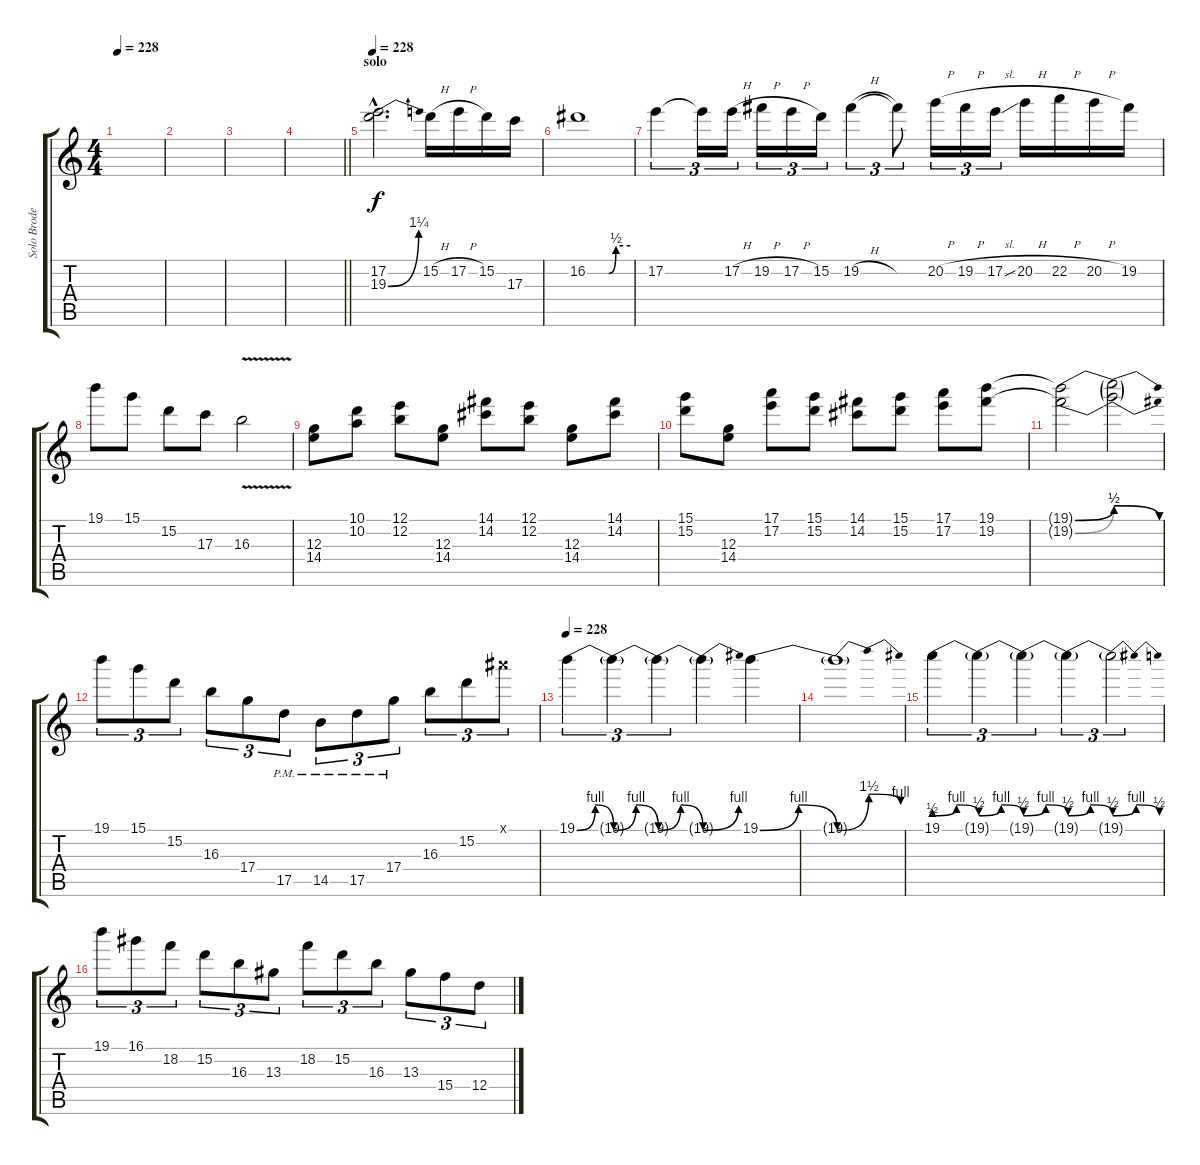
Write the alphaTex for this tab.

\track ("Solo Broderick" "Solo Brode") {instrument distortionguitar}
\staff {score tabs}
\tuning (E4 B3 G3 D3 A2 E2) {hide}
\ts (4 4)
\tempo 228
\clef g2
\ks c
|
|
|
\barLineRight lightlight
|
\section ("" "solo")
\tempo 228
(17.2{hac} 19.3{be (bend 0 0 60 5) hac}).2{d} 15.2{h}.16 17.2{h}.16 15.2.16 17.3.16 |
16.2{be (custom 0 0 30 0 40 2 60 2)}.1 |
17.2.4{tu (3 2)} 17.2{t}.16{tu (3 2)} 17.2{h}.16{tu (3 2)} 19.2{h}.16{tu (3 2)} 17.2{h}.16{tu (3 2)} 15.2.16{tu (3 2)} 19.2{h}.4{tu (3 2)} 19.2{t}.8{tu (3 2)} 20.2{h}.16{tu (3 2)} 19.2{h}.16{tu (3 2)} 17.2{sl}.16{tu (3 2)} 20.2{h}.16 22.2{h}.16 20.2{h}.16 19.2.16 |
19.1.8 15.1.8 15.2.8 17.3.8 16.3{v}.2 |
(12.3 14.4).8 (10.1 10.2).8 (12.1 12.2).8 (12.3 14.4).8 (14.1 14.2).8 (12.1 12.2).8 (12.3 14.4).8 (14.1 14.2).8 |
(15.1 15.2).8 (12.3 14.4).8 (17.1 17.2).8 (15.1 15.2).8 (14.1 14.2).8 (15.1 15.2).8 (17.1 17.2).8 (19.1 19.2).8 |
(19.1{be (bend 0 0 60 2) t} 19.2{be (bend 0 0 60 2) t}).2 (19.1{be (release 0 2 60 0) t} 19.2{be (release 0 2 60 0) t}).2 |
19.1.8{tu (3 2)} 15.1.8{tu (3 2)} 15.2.8{tu (3 2)} 16.3.8{tu (3 2)} 17.4.8{tu (3 2)} 17.5{pm}.8{tu (3 2)} 14.5{pm}.8{tu (3 2)} 17.5{pm}.8{tu (3 2)} 17.4{pm}.8{tu (3 2)} 16.3.8{tu (3 2)} 15.2.8{tu (3 2)} 18.1{x}.8{tu (3 2)} |
\tempo 228
19.1{be (bendrelease 0 0 30 4 30 4 60 0)}.4{tu (3 2)} 19.1{be (bendrelease 0 0 30 4 30 4 60 0) t}.4{tu (3 2)} 19.1{be (bendrelease 0 0 30 4 30 4 60 0) t}.4{tu (3 2)} 19.1{be (bend 0 0 60 4) t}.4 19.1{be (bendrelease 0 0 30 4 30 4 60 0)}.4 |
19.1{be (bendrelease 0 0 10 6 30 6 60 4) t}.1 |
19.1{be (bendrelease 0 2 30 4 30 4 60 2)}.4{tu (3 2)} 19.1{be (bendrelease 0 2 30 4 30 4 60 2) t}.4{tu (3 2)} 19.1{be (bendrelease 0 2 30 4 30 4 60 2) t}.4{tu (3 2)} 19.1{be (bendrelease 0 2 30 4 30 4 60 2) t}.4{tu (3 2)} 19.1{be (bendrelease 0 2 30 4 30 4 60 2) t}.2{tu (3 2)} |
19.1.8{tu (3 2)} 16.1.8{tu (3 2)} 18.2.8{tu (3 2)} 15.2.8{tu (3 2)} 16.3.8{tu (3 2)} 13.3.8{tu (3 2)} 18.2.8{tu (3 2)} 15.2.8{tu (3 2)} 16.3.8{tu (3 2)} 13.3.8{tu (3 2)} 15.4.8{tu (3 2)} 12.4.8{tu (3 2)}
